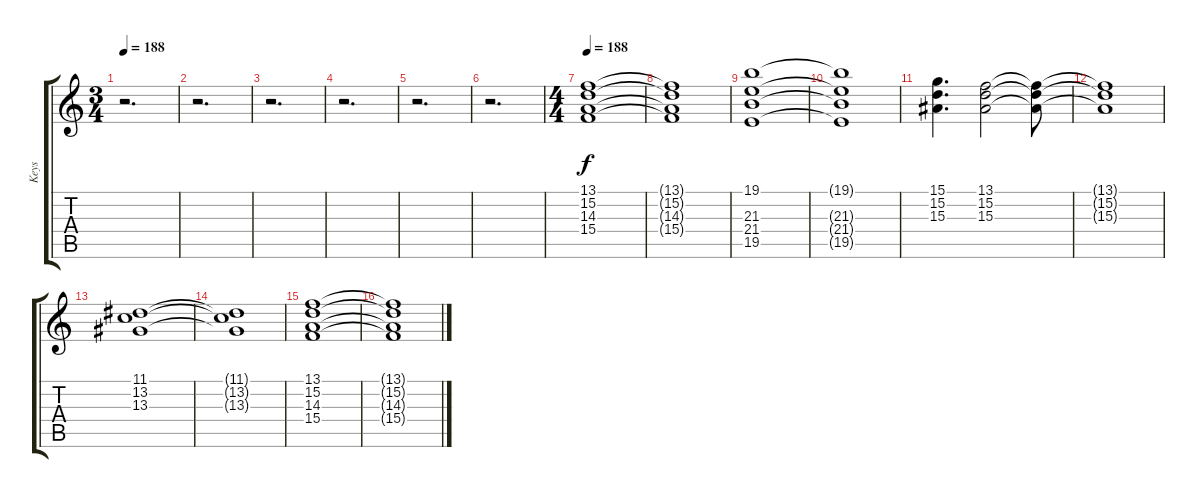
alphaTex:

\track ("Keys" "Keys") {instrument fx8scifi}
\staff {score tabs}
\tuning (E4 B3 G3 D3 A2 E2) {hide}
\ts (3 4)
\tempo 188
\clef g2
\ks c
r.2{d dy f} |
r.2{d} |
r.2{d} |
r.2{d} |
r.2{d} |
r.2{d} |
\ts (4 4)
\tempo 188
(13.1 15.2 14.3 15.4).1{volume 9 instrument churchorgan} |
(13.1{t} 15.2{t} 14.3{t} 15.4{t}).1 |
(19.1 21.3 21.4 19.5).1 |
(19.1{t} 21.3{t} 21.4{t} 19.5{t}).1 |
(15.1 15.2 15.3).4{d} (13.1 15.2 15.3).2 (13.1{t} 15.2{t} 15.3{t}).8 |
(13.1{t} 15.2{t} 15.3{t}).1 |
(11.1 13.2 13.3).1 |
(11.1{t} 13.2{t} 13.3{t}).1 |
(13.1 15.2 14.3 15.4).1 |
(13.1{t} 15.2{t} 14.3{t} 15.4{t}).1
